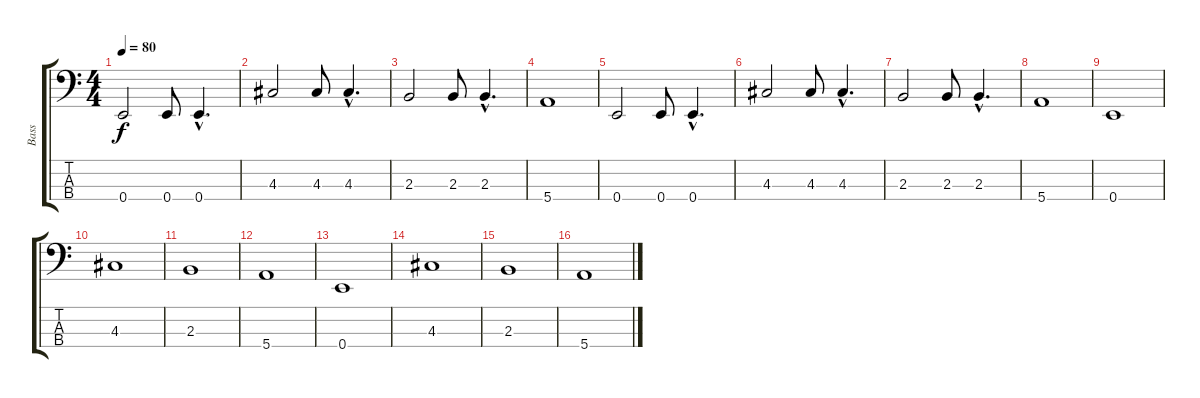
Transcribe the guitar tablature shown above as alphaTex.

\track ("Bass" "Bass") {instrument electricbasspick}
\staff {score tabs}
\tuning (G2 D2 A1 E1) {hide}
\ts (4 4)
\tempo 80
\clef f4
\ks c
0.4.2{dy f} 0.4.8 0.4{hac}.4{d} |
4.3.2 4.3.8 4.3{hac}.4{d} |
2.3.2 2.3.8 2.3{hac}.4{d} |
5.4.1 |
0.4.2 0.4.8 0.4{hac}.4{d} |
4.3.2 4.3.8 4.3{hac}.4{d} |
2.3.2 2.3.8 2.3{hac}.4{d} |
5.4.1 |
0.4.1 |
4.3.1 |
2.3.1 |
5.4.1 |
0.4.1 |
4.3.1 |
2.3.1 |
5.4.1
